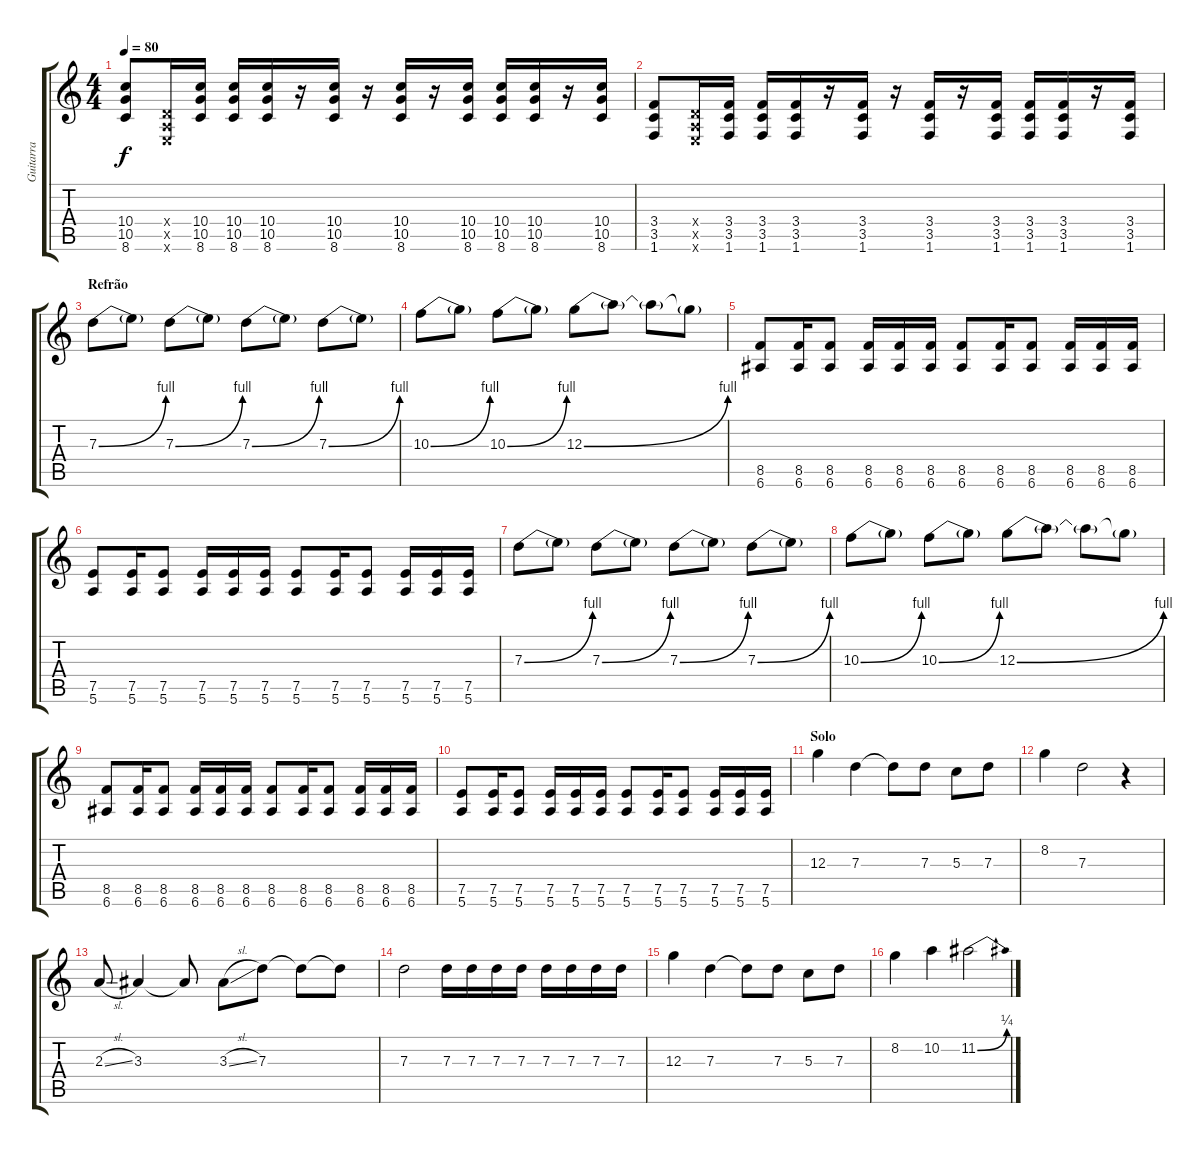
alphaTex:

\track ("Guitarra" "Guitarra") {instrument distortionguitar}
\staff {score tabs}
\tuning (E4 B3 G3 D3 A2 E2) {hide}
\ts (4 4)
\tempo 80
\clef g2
\ks c
(10.4 10.5 8.6).8{dy f} (0.4{x} 0.5{x} 0.6{x}).16 (10.4 10.5 8.6).16 (10.4 10.5 8.6).16 (10.4 10.5 8.6).16 r.16 (10.4 10.5 8.6).16 r.16 (10.4 10.5 8.6).16 r.16 (10.4 10.5 8.6).16 (10.4 10.5 8.6).16 (10.4 10.5 8.6).16 r.16 (10.4 10.5 8.6).16 |
(3.4 3.5 1.6).8 (0.4{x} 0.5{x} 0.6{x}).16 (3.4 3.5 1.6).16 (3.4 3.5 1.6).16 (3.4 3.5 1.6).16 r.16 (3.4 3.5 1.6).16 r.16 (3.4 3.5 1.6).16 r.16 (3.4 3.5 1.6).16 (3.4 3.5 1.6).16 (3.4 3.5 1.6).16 r.16 (3.4 3.5 1.6).16 |
\section ("" "Refrão")
7.3{be (bend 0 0 60 4)}.8 7.3{t}.8 7.3{be (bend 0 0 60 4)}.8 7.3{t}.8 7.3{be (bend 0 0 60 4)}.8 7.3{t}.8 7.3{be (bend 0 0 60 4)}.8 7.3{t}.8 |
10.3{be (bend 0 0 60 4)}.8 10.3{t}.8 10.3{be (bend 0 0 60 4)}.8 10.3{t}.8 12.3{be (bend 0 0 60 4)}.8 12.3{t}.8 12.3{t}.8 12.3{t}.8 |
(8.5 6.6).8 (8.5 6.6).16 (8.5 6.6).8 (8.5 6.6).16 (8.5 6.6).16 (8.5 6.6).16 (8.5 6.6).8 (8.5 6.6).16 (8.5 6.6).8 (8.5 6.6).16 (8.5 6.6).16 (8.5 6.6).16 |
(7.5 5.6).8 (7.5 5.6).16 (7.5 5.6).8 (7.5 5.6).16 (7.5 5.6).16 (7.5 5.6).16 (7.5 5.6).8 (7.5 5.6).16 (7.5 5.6).8 (7.5 5.6).16 (7.5 5.6).16 (7.5 5.6).16 |
7.3{be (bend 0 0 60 4)}.8 7.3{t}.8 7.3{be (bend 0 0 60 4)}.8 7.3{t}.8 7.3{be (bend 0 0 60 4)}.8 7.3{t}.8 7.3{be (bend 0 0 60 4)}.8 7.3{t}.8 |
10.3{be (bend 0 0 60 4)}.8 10.3{t}.8 10.3{be (bend 0 0 60 4)}.8 10.3{t}.8 12.3{be (bend 0 0 60 4)}.8 12.3{t}.8 12.3{t}.8 12.3{t}.8 |
(8.5 6.6).8 (8.5 6.6).16 (8.5 6.6).8 (8.5 6.6).16 (8.5 6.6).16 (8.5 6.6).16 (8.5 6.6).8 (8.5 6.6).16 (8.5 6.6).8 (8.5 6.6).16 (8.5 6.6).16 (8.5 6.6).16 |
(7.5 5.6).8 (7.5 5.6).16 (7.5 5.6).8 (7.5 5.6).16 (7.5 5.6).16 (7.5 5.6).16 (7.5 5.6).8 (7.5 5.6).16 (7.5 5.6).8 (7.5 5.6).16 (7.5 5.6).16 (7.5 5.6).16 |
\section ("" "Solo")
12.3.4 7.3.4 7.3{t}.8 7.3.8 5.3.8 7.3.8 |
8.2.4 7.3.2 r.4 |
2.3{sl}.8 3.3.4 3.3{t}.8 3.3{sl}.8 7.3.8 7.3{t}.8 7.3{t}.8 |
7.3.2 7.3.16 7.3.16 7.3.16 7.3.16 7.3.16 7.3.16 7.3.16 7.3.16 |
12.3.4 7.3.4 7.3{t}.8 7.3.8 5.3.8 7.3.8 |
8.2.4 10.2.4 11.2{be (bend 0 0 60 1)}.2
